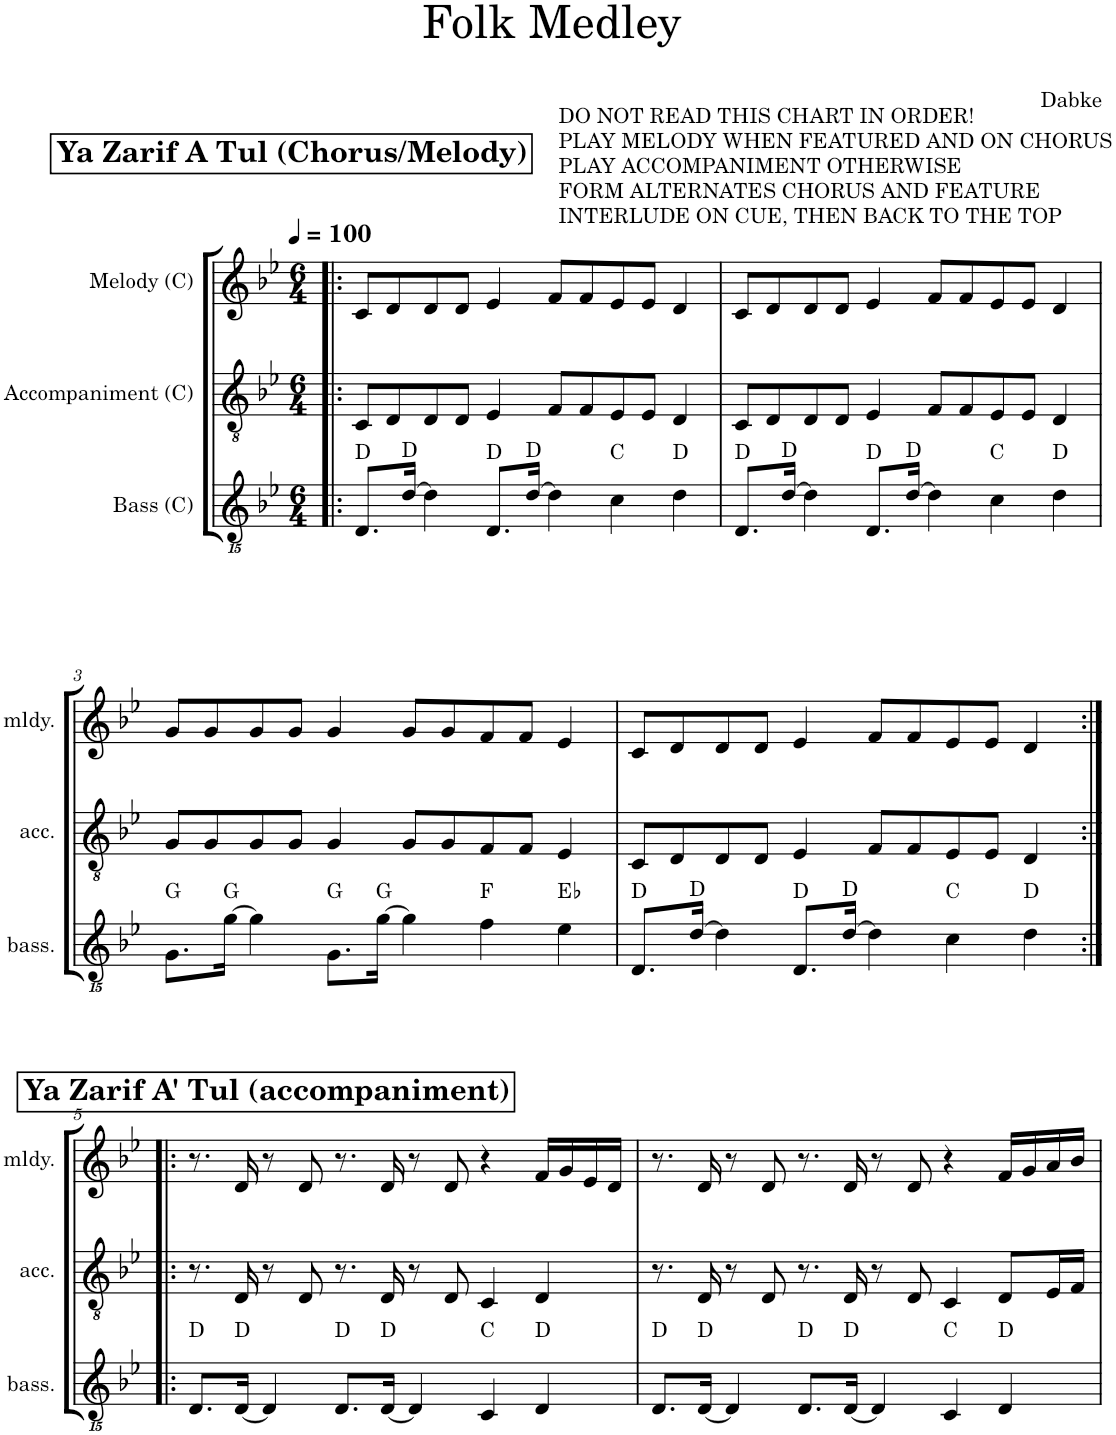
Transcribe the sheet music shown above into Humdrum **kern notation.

**kern	**harte	**kern	**kern
*part3	*part3	*part2	*part1
*staff3	*	*staff2	*staff1
*I"Bass (C)	*	*I"Accompaniment (C)	*I"Melody (C)
*I'bass.	*	*I'acc.	*I'mldy.
*clefGvv2	*	*clefGv2	*clefG2
*	*	*	*Trd1c2
*k[b-e-]	*	*k[b-e-]	*k[b-e-]
*M6/4	*	*M6/4	*M6/4
*MM100	*	*MM100	*MM100
!!LO:REH:place=s1:a:B:cj:fs=14:t=Ya Zarif A Tul (Chorus/Melody)
=1!|:	=1!|:	=1!|:	=1!|:
!	!	!	!LO:TX:a:t=DO NOT READ THIS CHART IN ORDER!
!	!	!	!LO:TX:a:t=PLAY MELODY WHEN FEATURED AND ON CHORUS
!	!	!	!LO:TX:a:t=PLAY ACCOMPANIMENT OTHERWISE
!	!	!	!LO:TX:a:t=FORM ALTERNATES CHORUS AND FEATURE
!	!	!	!LO:TX:a:t=INTERLUDE ON CUE, THEN BACK TO THE TOP
8.DD/L	D:maj	8C/L	8c/L
.	.	8D/	8d/
[16D/Jk	D:maj	.	.
4D\]	.	8D/	8d/
.	.	8D/J	8d/J
8.DD/L	D:maj	4E-/	4e-/
[16D/Jk	D:maj	.	.
4D\]	.	8F/L	8f/L
.	.	8F/	8f/
4C\	C:maj	8E-/	8e-/
.	.	8E-/J	8e-/J
4D\	D:maj	4D/	4d/
=2	=2	=2	=2
8.DD/L	D:maj	8C/L	8c/L
.	.	8D/	8d/
[16D/Jk	D:maj	.	.
4D\]	.	8D/	8d/
.	.	8D/J	8d/J
8.DD/L	D:maj	4E-/	4e-/
[16D/Jk	D:maj	.	.
4D\]	.	8F/L	8f/L
.	.	8F/	8f/
4C\	C:maj	8E-/	8e-/
.	.	8E-/J	8e-/J
4D\	D:maj	4D/	4d/
!!LO:LB:g=z
=3	=3	=3	=3
8.GG\L	G:maj	8G/L	8g/L
.	.	8G/	8g/
[16G\Jk	G:maj	.	.
4G\]	.	8G/	8g/
.	.	8G/J	8g/J
8.GG\L	G:maj	4G/	4g/
[16G\Jk	G:maj	.	.
4G\]	.	8G/L	8g/L
.	.	8G/	8g/
4F\	F:maj	8F/	8f/
.	.	8F/J	8f/J
4E-\	Eb:maj	4E-/	4e-/
=4	=4	=4	=4
8.DD/L	D:maj	8C/L	8c/L
.	.	8D/	8d/
[16D/Jk	D:maj	.	.
4D\]	.	8D/	8d/
.	.	8D/J	8d/J
8.DD/L	D:maj	4E-/	4e-/
[16D/Jk	D:maj	.	.
4D\]	.	8F/L	8f/L
.	.	8F/	8f/
4C\	C:maj	8E-/	8e-/
.	.	8E-/J	8e-/J
4D\	D:maj	4D/	4d/
!!LO:LB:g=z
!!LO:REH:place=s1:a:B:cj:fs=14:t=Ya Zarif A' Tul (accompaniment)
=5:|!|:	=5:|!|:	=5:|!|:	=5:|!|:
8.DD/L	D:maj	8.r	8.r
[16DD/Jk	D:maj	16D/	16d/
4DD/]	.	8r	8r
.	.	8D/	8d/
8.DD/L	D:maj	8.r	8.r
[16DD/Jk	D:maj	16D/	16d/
4DD/]	.	8r	8r
.	.	8D/	8d/
4CC/	C:maj	4C/	4r
4DD/	D:maj	4D/	16f/LL
.	.	.	16g/
.	.	.	16e-/
.	.	.	16d/JJ
=6	=6	=6	=6
8.DD/L	D:maj	8.r	8.r
[16DD/Jk	D:maj	16D/	16d/
4DD/]	.	8r	8r
.	.	8D/	8d/
8.DD/L	D:maj	8.r	8.r
[16DD/Jk	D:maj	16D/	16d/
4DD/]	.	8r	8r
.	.	8D/	8d/
4CC/	C:maj	4C/	4r
4DD/	D:maj	8D/L	16f/LL
.	.	.	16g/
.	.	16E-/L	16a/
.	.	16F/JJ	16b-/JJ
=	=	=	=
*-	*-	*-	*-
